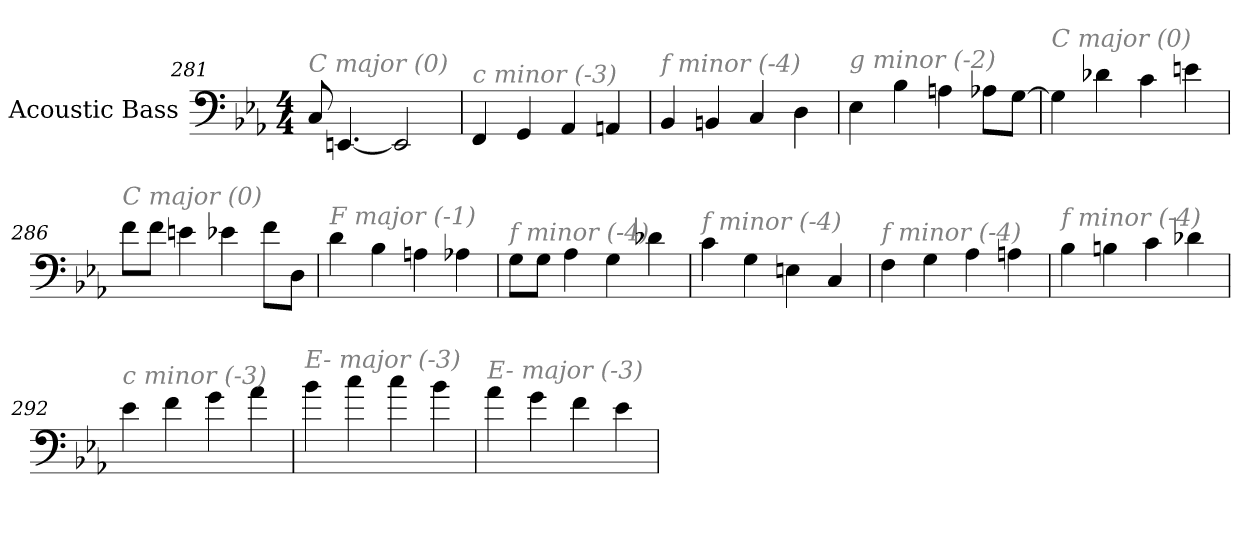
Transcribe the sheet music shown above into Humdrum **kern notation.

**kern
*part1
*staff1
*I"Acoustic Bass
*clefF4
*ITrd7c12
*k[b-e-a-]
*E-:
*M4/4
=281
!LO:TX:i:color=#808080:t=C major (0)
8CC
[4.EEEn
2EEE]
=282
!LO:TX:i:color=#808080:t=c minor (-3)
4FFF
4GGG
4AAA-
4AAAn
=283
!LO:TX:i:color=#808080:t=f minor (-4)
4BBB-
4BBBn
4CC
4DD
=284
!LO:TX:i:color=#808080:t=g minor (-2)
4EE-
4BB-
4AAn
8AA-XL
[8GGJ
=285
!LO:TX:i:color=#808080:t=C major (0)
4GG]
4D-X
4C
4En
=286
!LO:TX:i:color=#808080:t=C major (0)
8FL
8FJ
4En
4E-X
8FL
8DDJ
=287
!LO:TX:i:color=#808080:t=F major (-1)
4D
4BB-
4AAn
4AA-X
=288
!LO:TX:i:color=#808080:t=f minor (-4)
8GGL
8GGJ
4AA-
4GG
4D-X
=289
!LO:TX:i:color=#808080:t=f minor (-4)
4C
4GG
4EEn
4CC
=290
!LO:TX:i:color=#808080:t=f minor (-4)
4FF
4GG
4AA-
4AAn
=291
!LO:TX:i:color=#808080:t=f minor (-4)
4BB-
4BBn
4C
4D-X
=292
!LO:TX:i:color=#808080:t=c minor (-3)
4E-
4F
4G
4A-
=293
!LO:TX:i:color=#808080:t=E- major (-3)
4B-
4c
4c
4B-
=294
!LO:TX:i:color=#808080:t=E- major (-3)
4A-
4G
4F
4E-
=
*-
